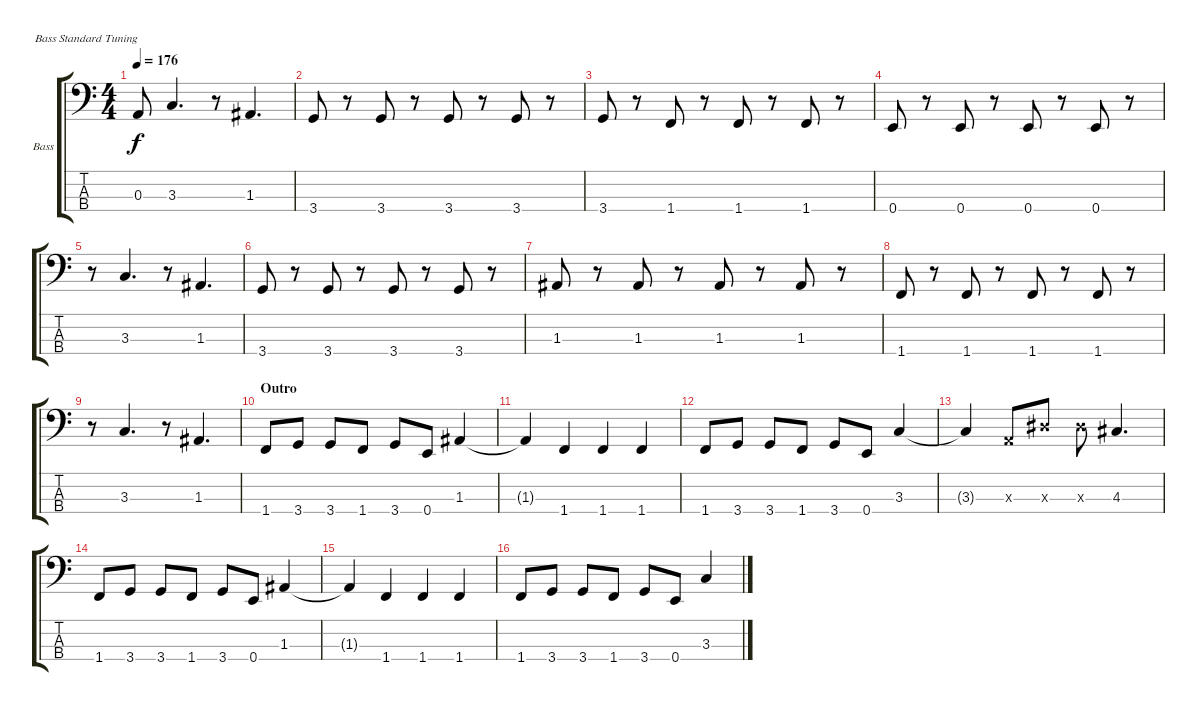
\bracketExtendMode groupsimilarinstruments
\firstSystemTrackNameOrientation horizontal
\otherSystemsTrackNameOrientation horizontal
\track ("Bass" "Bass") {instrument electricbasspick}
\staff {score tabs}
\tuning (G2 D2 A1 E1)
\ts (4 4)
\tempo 176
\clef f4
\ks c
0.3.8{dy f} 3.3.4{d} r.8 1.3.4{d} |
3.4.8 r.8 3.4.8 r.8 3.4.8 r.8 3.4.8 r.8 |
3.4.8 r.8 1.4.8 r.8 1.4.8 r.8 1.4.8 r.8 |
0.4.8 r.8 0.4.8 r.8 0.4.8 r.8 0.4.8 r.8 |
r.8 3.3.4{d} r.8 1.3.4{d} |
3.4.8 r.8 3.4.8 r.8 3.4.8 r.8 3.4.8 r.8 |
1.3.8 r.8 1.3.8 r.8 1.3.8 r.8 1.3.8 r.8 |
1.4.8 r.8 1.4.8 r.8 1.4.8 r.8 1.4.8 r.8 |
r.8 3.3.4{d} r.8 1.3.4{d} |
\section ("" "Outro")
1.4.8 3.4.8 3.4.8 1.4.8 3.4.8 0.4.8 1.3.4 |
1.3{t}.4 1.4.4 1.4.4 1.4.4 |
1.4.8 3.4.8 3.4.8 1.4.8 3.4.8 0.4.8 3.3.4 |
3.3{t}.4 0.3{x}.8 6.3{x}.8 6.3{x}.8 4.3.4{d} |
1.4.8 3.4.8 3.4.8 1.4.8 3.4.8 0.4.8 1.3.4 |
1.3{t}.4 1.4.4 1.4.4 1.4.4 |
1.4.8 3.4.8 3.4.8 1.4.8 3.4.8 0.4.8 3.3.4
